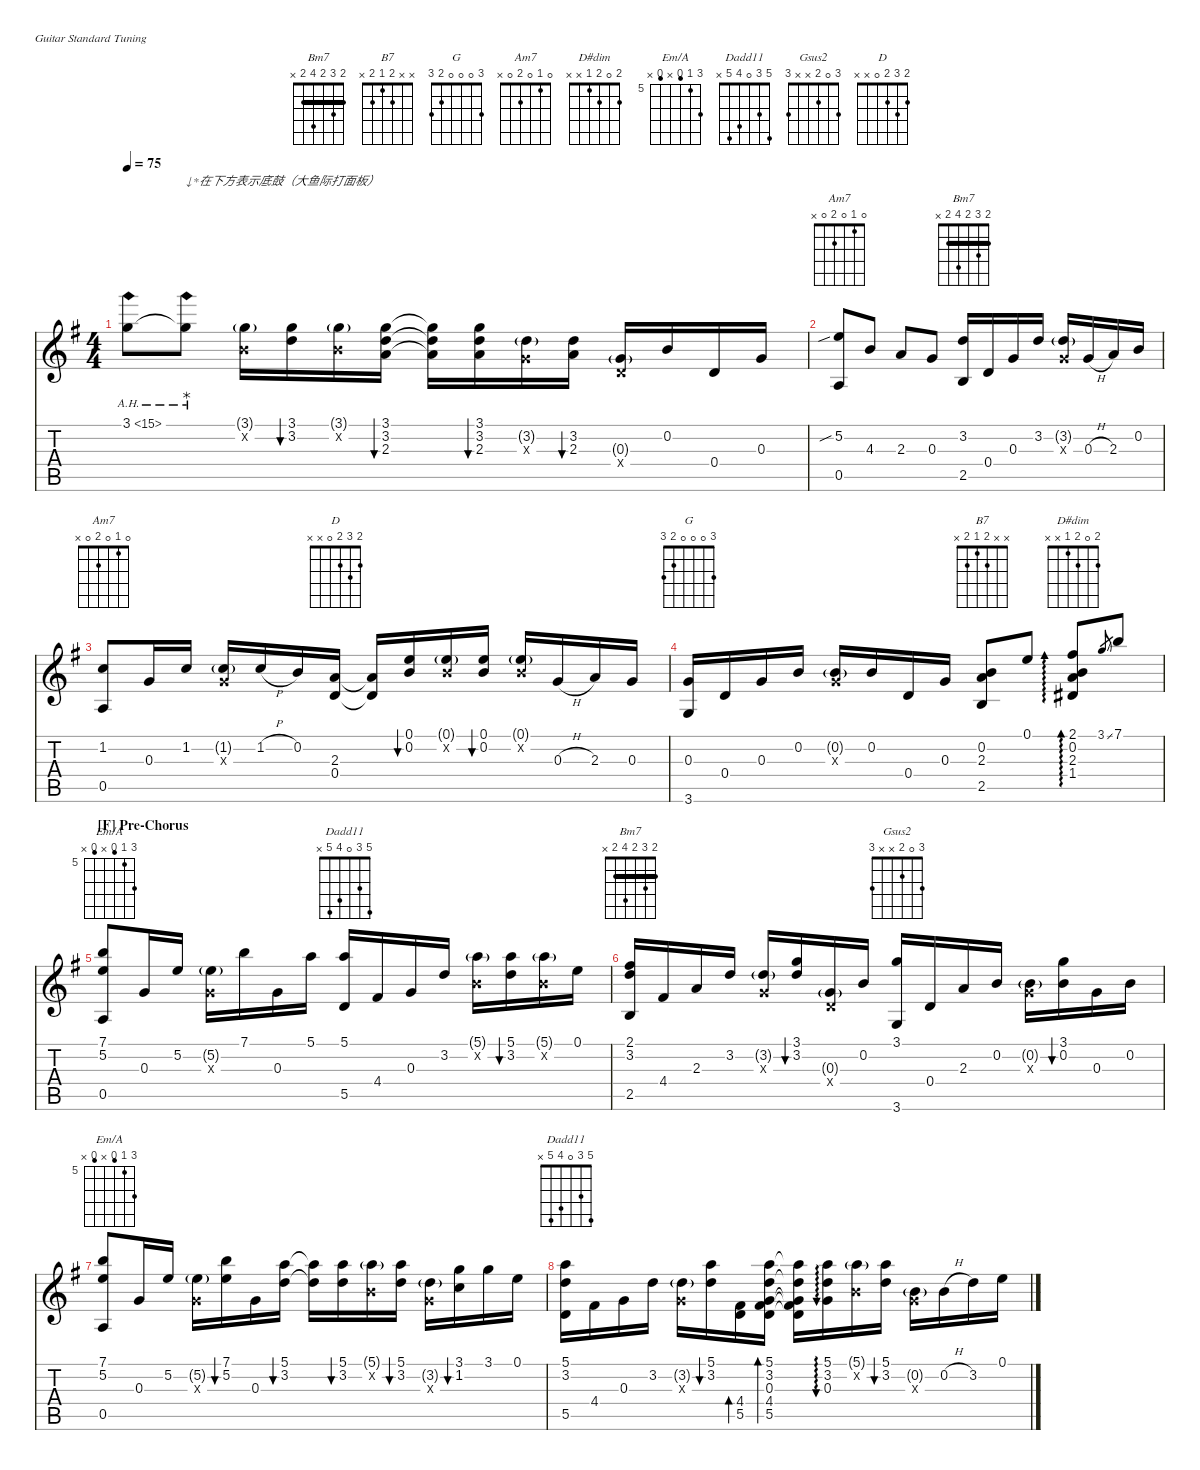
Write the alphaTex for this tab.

\defaultSystemsLayout 4
\hideDynamics
\bracketExtendMode nobrackets
\singleTrackTrackNamePolicy hidden
\chordDiagramsInScore
\track ("Steel Guitar" "Steel Guit") {instrument acousticguitarsteel}
\staff {score tabs}
\tuning (E4 B3 G3 D3 A2 E2)
\chord ("Bm7" x 3 0 0 2 x) {showfingering false}
\chord ("B7" x x 2 1 2 x) {showfingering false}
\chord ("G" 3 0 0 0 2 3) {showfingering false}
\chord ("Am7" 0 1 0 2 0 x) {showfingering false}
\chord ("D#dim" 2 0 2 1 x x) {showfingering false}
\chord ("Em/A" 7 5 4 x 4 x) {firstfret 5 showfingering false}
\chord ("Dadd11" 5 3 0 4 5 x) {showfingering false}
\chord ("Bm7" 2 3 2 4 2 x) {showfingering false barre (2 2)}
\chord ("Gsus2" 3 0 2 x x 3) {showfingering false}
\chord ("D" 2 3 2 0 x x) {showfingering false}
\ts (4 4)
\tempo 75
\clef g2
\scale
0.333333
\ks g
3.1{ah 12 acc forcenatural}.8{dy mf beam Down} 3.1{ah 12 t acc forcenatural}.8{txt "↓*在下方表示底鼓（大鱼际打面板）" glpt beam Down} (3.1{g acc forcenatural} 0.2{x acc forcenatural}).16{beam Down} (3.1{acc forcenatural} 3.2{acc forcenatural}).16{bu 30 beam Down} (3.1{g acc forcenatural} 0.2{x acc forcenatural}).16{beam Down} (3.1{acc forcenatural} 3.2{acc forcenatural} 2.3{acc forcenatural}).16{bu 30 beam Down} (3.1{t acc forcenatural} 3.2{t acc forcenatural} 2.3{t acc forcenatural}).16{beam Down} (3.1{acc forcenatural} 3.2{acc forcenatural} 2.3{acc forcenatural}).16{bu 30 beam Down} (3.2{g acc forcenatural} 0.3{x acc forcenatural}).16{beam Down} (2.3{acc forcenatural} 3.2{acc forcenatural}).16{bu 30 beam Down} (0.3{g acc forcenatural} 0.4{x acc forcenatural}).16{beam Up} 0.2{acc forcenatural}.16{beam Up} 0.4{acc forcenatural}.16{beam Up} 0.3{acc forcenatural}.16{beam Up} |
\scale
0.333333 (5.2{sib acc forcenatural} 0.5{acc forcenatural}).8{ch "Am7" beam Up} 4.3{acc forcenatural}.8{beam Up} 2.3{acc forcenatural}.8{beam Up} 0.3{acc forcenatural}.8{beam Up} (3.2{acc forcenatural} 2.5{acc forcenatural}).16{ch "Bm7" beam Up} 0.4{acc forcenatural}.16{beam Up} 0.3{acc forcenatural}.16{beam Up} 3.2{acc forcenatural}.16{beam Up} (3.2{g acc forcenatural} 0.3{x acc forcenatural}).16{beam Up} 0.3{h acc forcenatural}.16{beam Up} 2.3{acc forcenatural}.16{beam Up} 0.2{acc forcenatural}.16{beam Up} |
\scale
0.333333 (0.5{acc forcenatural} 1.2{acc forcenatural}).8{ch "Am7" beam Up} 0.3{acc forcenatural}.16{beam Up} 1.2{acc forcenatural}.16{beam Up} (1.2{g acc forcenatural} 0.3{x acc forcenatural}).16{beam Up} 1.2{h acc forcenatural}.16{beam Up} 0.2{acc forcenatural}.16{beam Up} (0.4{acc forcenatural} 2.3{acc forcenatural}).16{ch "D" beam Up} (0.4{t acc forcenatural} 2.3{t acc forcenatural}).16{beam Up} (0.1{acc forcenatural} 0.2{acc forcenatural}).16{bu 30 beam Up} (0.1{g acc forcenatural} 0.2{x acc forcenatural}).16{beam Up} (0.1{acc forcenatural} 0.2{acc forcenatural}).16{bu 30 beam Up} (0.1{g acc forcenatural} 0.2{x acc forcenatural}).16{beam Up} 0.3{h acc forcenatural}.16{beam Up} 2.3{acc forcenatural}.16{beam Up} 0.3{acc forcenatural}.16{beam Up} |
\scale
0.335691 (0.3{acc forcenatural} 3.6{acc forcenatural}).16{ch "G" beam Up} 0.4{acc forcenatural}.16{beam Up} 0.3{acc forcenatural}.16{beam Up} 0.2{acc forcenatural}.16{beam Up} (0.2{g acc forcenatural} 0.3{x acc forcenatural}).16{beam Up} 0.2{acc forcenatural}.16{beam Up} 0.4{acc forcenatural}.16{beam Up} 0.3{acc forcenatural}.16{beam Up} (2.3{acc forcenatural} 2.5{acc forcenatural} 0.2{acc forcenatural}).8{ch "B7" beam Up} 0.1{acc forcenatural}.8{beam Up} (2.1{acc #} 1.4{acc #} 2.3{acc forcenatural} 0.2{acc forcenatural}).8{ad 0 ch "D#dim" beam Up} 3.1{ss acc forcenatural}.8{gr beam Up} 7.1{acc forcenatural}.8{beam Up} |
\section ("F" "Pre-Chorus")
\scale
0.332154 (5.2{acc forcenatural} 7.1{acc forcenatural} 0.5{acc forcenatural}).8{ch "Em/A" beam Up} 0.3{acc forcenatural}.16{beam Up} 5.2{acc forcenatural}.16{beam Up} (5.2{g acc forcenatural} 0.3{x acc forcenatural}).16{beam Down} 7.1{acc forcenatural}.16{beam Down} 0.3{acc forcenatural}.16{beam Down} 5.1{acc forcenatural}.16{beam Down} (5.1{acc forcenatural} 5.5{acc forcenatural}).16{ch "Dadd11" beam Up} 4.4{acc #}.16{beam Up} 0.3{acc forcenatural}.16{beam Up} 3.2{acc forcenatural}.16{beam Up} (5.1{g acc forcenatural} 0.2{x acc forcenatural}).16{beam Down} (5.1{acc forcenatural} 3.2{acc forcenatural}).16{bu 30 beam Down} (5.1{g acc forcenatural} 0.2{x acc forcenatural}).16{beam Down} 0.1{acc forcenatural}.16{beam Down} |
\scale
0.332154 (2.1{acc #} 3.2{acc forcenatural} 2.5{acc forcenatural}).16{ch "Bm7" beam Up} 4.4{acc #}.16{beam Up} 2.3{acc forcenatural}.16{beam Up} 3.2{acc forcenatural}.16{beam Up} (3.2{g acc forcenatural} 0.3{x acc forcenatural}).16{beam Up} (3.1{acc forcenatural} 3.2{acc forcenatural}).16{bu 30 beam Up} (0.3{g acc forcenatural} 0.4{x acc forcenatural}).16{beam Up} 0.2{acc forcenatural}.16{beam Up} (3.1{acc forcenatural} 3.6{acc forcenatural}).16{ch "Gsus2" beam Up} 0.4{acc forcenatural}.16{beam Up} 2.3{acc forcenatural}.16{beam Up} 0.2{acc forcenatural}.16{beam Up} (0.2{g acc forcenatural} 0.3{x acc forcenatural}).16{beam Down} (3.1{acc forcenatural} 0.2{acc forcenatural}).16{bu 30 beam Down} 0.3{acc forcenatural}.16{beam Down} 0.2{acc forcenatural}.16{beam Down} |
\scale
0.332154 (5.2{acc forcenatural} 7.1{acc forcenatural} 0.5{acc forcenatural}).8{ch "Em/A" beam Up} 0.3{acc forcenatural}.16{beam Up} 5.2{acc forcenatural}.16{beam Up} (5.2{g acc forcenatural} 0.3{x acc forcenatural}).16{beam Down} (7.1{acc forcenatural} 5.2{acc forcenatural}).16{bu 30 beam Down} 0.3{acc forcenatural}.16{beam Down} (5.1{acc forcenatural} 3.2{acc forcenatural}).16{bu 30 beam Down} (5.1{t acc forcenatural} 3.2{t acc forcenatural}).16{beam Down} (5.1{acc forcenatural} 3.2{acc forcenatural}).16{bu 30 beam Down} (5.1{g acc forcenatural} 0.2{x acc forcenatural}).16{beam Down} (5.1{acc forcenatural} 3.2{acc forcenatural}).16{bu 30 beam Down} (3.2{g acc forcenatural} 0.3{x acc forcenatural}).16{beam Down} (3.1{acc forcenatural} 1.2{acc forcenatural}).16{bu 30 beam Down} 3.1{acc forcenatural}.16{beam Down} 0.1{acc forcenatural}.16{beam Down} |
\scale
0.335691 (5.1{acc forcenatural} 3.2{acc forcenatural} 5.5{acc forcenatural}).16{ch "Dadd11" beam Down} 4.4{acc #}.16{beam Down} 0.3{acc forcenatural}.16{beam Down} 3.2{acc forcenatural}.16{beam Down} (3.2{g acc forcenatural} 0.3{x acc forcenatural}).16{beam Down} (3.2{acc forcenatural} 5.1{acc forcenatural}).16{bu 30 beam Down} (5.5{acc forcenatural} 4.4{acc #}).16{bd 30 beam Down} (5.5{acc forcenatural} 4.4{acc #} 3.2{acc forcenatural} 5.1{acc forcenatural} 0.3{acc forcenatural}).16{bd 30 beam Down} (5.5{t acc forcenatural} 4.4{t acc #} 3.2{t acc forcenatural} 5.1{t acc forcenatural} 0.3{t acc forcenatural}).16{beam Down} (5.1{acc forcenatural} 3.2{acc forcenatural} 0.3{acc forcenatural}).16{au 0 beam Down} (5.1{g acc forcenatural} 0.2{x acc forcenatural}).16{beam Down} (5.1{acc forcenatural} 3.2{acc forcenatural}).16{bu 30 beam Down} (0.2{g acc forcenatural} 0.3{x acc forcenatural}).16{beam Down} 0.2{h acc forcenatural}.16{beam Down} 3.2{acc forcenatural}.16{beam Down} 0.1{acc forcenatural}.16{beam Down}
